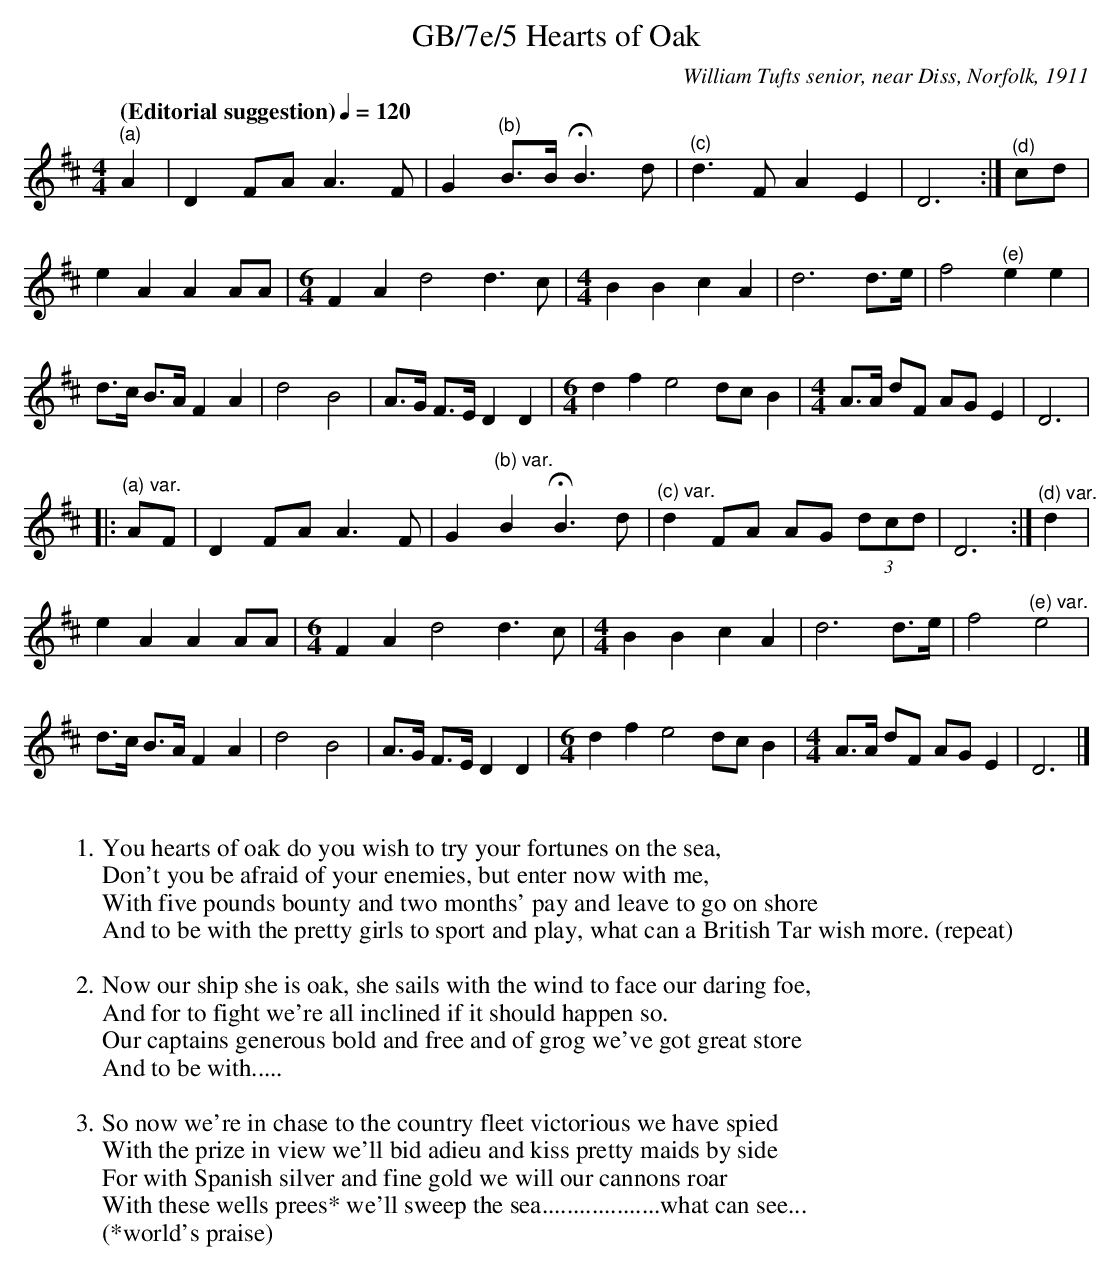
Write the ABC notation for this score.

X:1
T:GB/7e/5 Hearts of Oak
C:William Tufts senior, near Diss, Norfolk, 1911
L:1/8
M:4/4
Q:"(Editorial suggestion)" 1/4=120
K:D
"^(a)"A2 | D2 FA A3 F | G2"^(b)" B>B HB3 d |"^(c)"d3 F A2 E2 | D6 :|"^(d)"cd |
e2 A2 A2 AA |[M:6/4] F2 A2 d4 d3 c |[M:4/4] B2 B2 c2 A2 | d6 d>e | f4"^(e)" e2 e2 |
d>c B>A F2 A2 | d4 B4 | A>G F>E D2 D2 |[M:6/4] d2 f2 e4 dc B2 |[M:4/4] A>A dF AG E2 | D6 |
|:"^(a) var." AF | D2FA A3 F | G2"^(b) var."B2 HB3 d |"^(c) var."d2 FA AG (3dcd | D6 :|"^(d) var." d2 |
e2 A2 A2 AA |[M:6/4] F2 A2 d4 d3 c |[M:4/4] B2 B2 c2 A2 | d6 d>e |f4"^(e) var."e4 |
d>c B>A F2 A2 | d4 B4 | A>G F>E D2 D2 |[M:6/4] d2 f2 e4 dc B2 | [M:4/4] A>A dF AG E2 | D6 |]
W:
W:1. You hearts of oak do you wish to try your fortunes on the sea,
W:Don't you be afraid of your enemies, but enter now with me,
W:With five pounds bounty and two months' pay and leave to go on shore
W:And to be with the pretty girls to sport and play, what can a British Tar wish more. (repeat)
W:
W:2. Now our ship she is oak, she sails with the wind to face our daring foe,
W:And for to fight we're all inclined if it should happen so.
W:Our captains generous bold and free and of grog we've got great store
W:And to be with.....
W:
W:3. So now we're in chase to the country fleet victorious we have spied
W:With the prize in view we'll bid adieu and kiss pretty maids by side
W:For with Spanish silver and fine gold we will our cannons roar
W:With these wells prees* we'll sweep the sea...................what can see...
W:(*world's praise)
